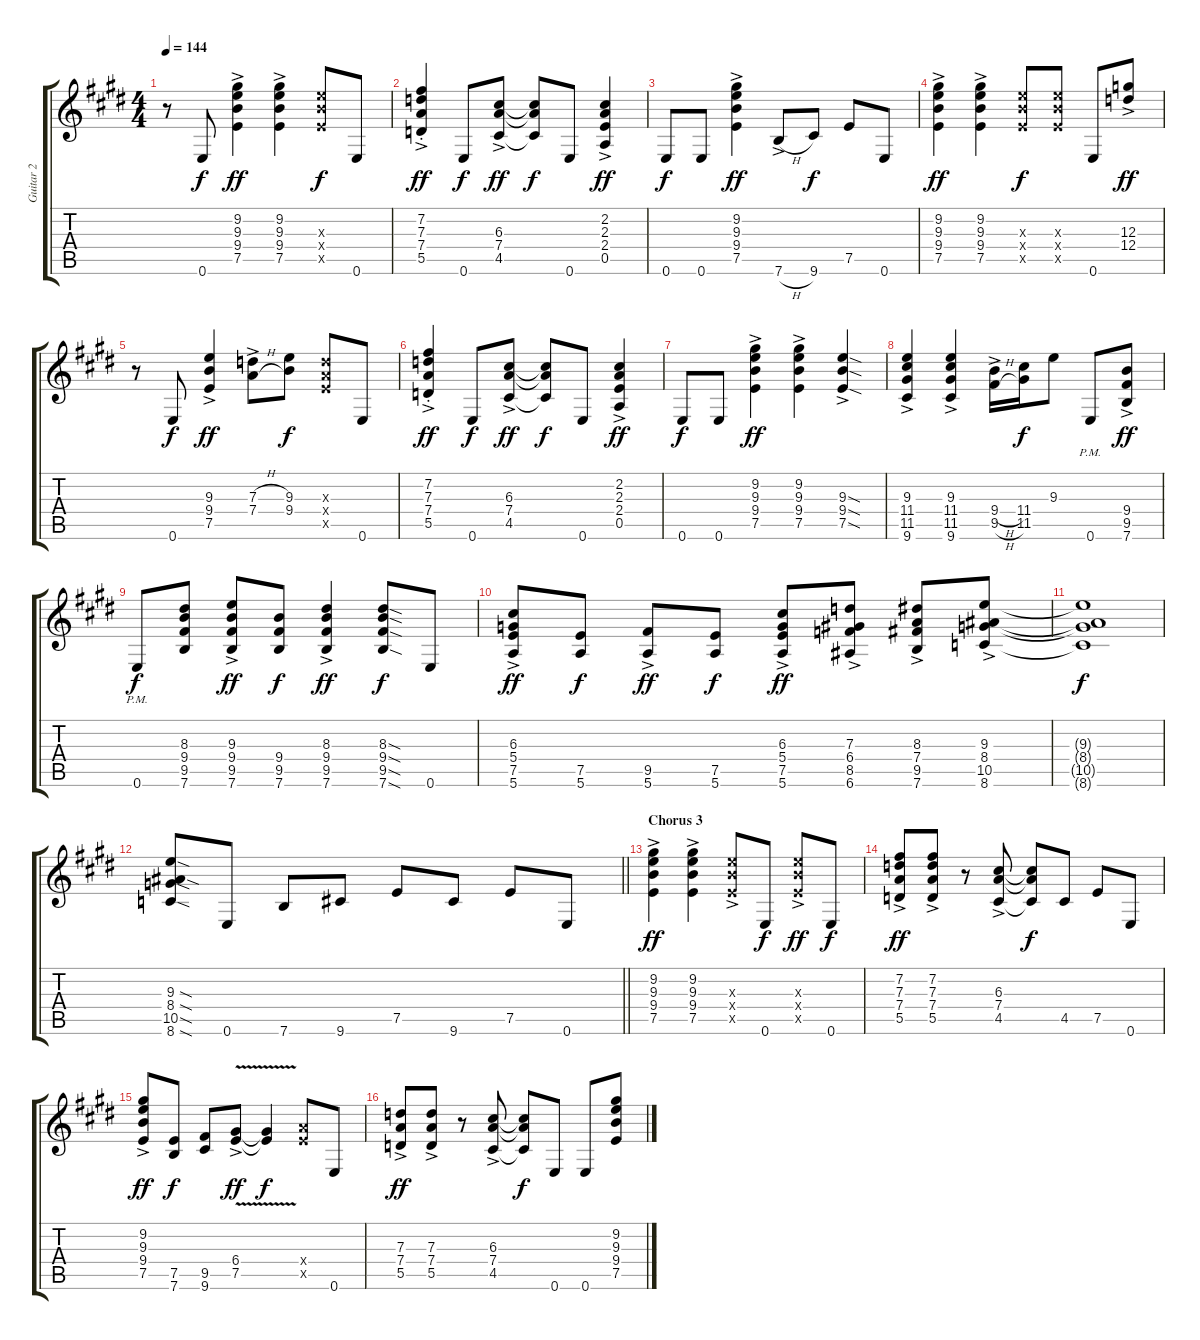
\track ("Guitar 2" "Guitar 2") {instrument electricguitarclean}
\staff {score tabs}
\tuning (E4 B3 G3 D3 A2 E2) {hide}
\ts (4 4)
\tempo 144
\clef g2
\ks c#minor
r.8{dy ff} 0.6.8{dy f} (9.2{ac} 9.3{ac} 9.4{ac} 7.5{ac}).4{dy ff} (9.2{ac} 9.3{ac} 9.4{ac} 7.5{ac}).4 (9.3{x} 9.4{x} 7.5{x}).8{dy f} 0.6.8 |
(7.2{ac st} 7.3{ac st} 7.4{ac st} 5.5{ac st}).4{dy ff} 0.6.8{dy f} (6.3{ac} 7.4{ac} 4.5{ac}).8{dy ff} (6.3{t} 7.4{t} 4.5{t}).8{dy f} 0.6.8 (2.2{ac} 2.3{ac} 2.4{ac} 0.5{ac}).4{dy ff} |
0.6.8{dy f} 0.6.8 (9.2{ac} 9.3{ac} 9.4{ac} 7.5{ac}).4{dy ff} 7.6{h ac}.8 9.6.8{dy f} 7.5.8 0.6.8 |
(9.2{ac} 9.3{ac} 9.4{ac} 7.5{ac}).4{dy ff} (9.2{ac} 9.3{ac} 9.4{ac} 7.5{ac}).4 (9.3{x} 9.4{x} 7.5{x}).8{dy f} (9.3{x} 9.4{x} 7.5{x}).8 0.6.8 (12.3{ac} 12.4{ac}).8{dy ff} |
r.8 0.6.8{dy f} (9.3{ac} 9.4{ac} 7.5{ac}).4{dy ff} (7.3{h ac} 7.4{h ac}).8 (9.3 9.4).8{dy f} (7.3{x} 7.4{x} 7.5{x}).8 0.6.8 |
(7.2{ac st} 7.3{ac st} 7.4{ac st} 5.5{ac st}).4{dy ff} 0.6.8{dy f} (6.3{ac} 7.4{ac} 4.5{ac}).8{dy ff} (6.3{t} 7.4{t} 4.5{t}).8{dy f} 0.6.8 (2.2{ac} 2.3{ac} 2.4{ac} 0.5{ac}).4{dy ff} |
0.6.8{dy f} 0.6.8 (9.2{ac} 9.3{ac} 9.4{ac} 7.5{ac}).4{dy ff} (9.2{ac} 9.3{ac} 9.4{ac} 7.5{ac}).4 (9.3{sod ac} 9.4{sod ac} 7.5{sod ac}).4 |
\ks e
(9.3{ac} 11.4{ac} 11.5{ac} 9.6{ac}).4 (9.3{ac} 11.4{ac} 11.5{ac} 9.6{ac}).4 (9.4{h ac} 9.5{h ac}).16 (11.4 11.5).16{dy f} 9.3.8 0.6{pm}.8 (9.4{ac} 9.5{ac} 7.6{ac}).8{dy ff} |
\ks c#minor
0.6{pm}.8{dy f} (8.3 9.4 9.5 7.6).8 (9.3{ac} 9.4{ac} 9.5{ac} 7.6{ac}).8{dy ff} (9.4 9.5 7.6).8{dy f} (8.3{ac} 9.4{ac} 9.5{ac} 7.6{ac}).4{dy ff} (8.3{sod} 9.4{sod} 9.5{sod} 7.6{sod}).8{dy f} 0.6.8 |
(6.3{ac} 5.4{ac} 7.5{ac} 5.6{ac}).8{dy ff} (7.5 5.6).8{dy f} (9.5{ac} 5.6{ac}).8{dy ff} (7.5 5.6).8{dy f} (6.3{ac} 5.4{ac} 7.5{ac} 5.6{ac}).8{dy ff} (7.3{ac} 6.4{ac} 8.5{ac} 6.6{ac}).8 (8.3{ac} 7.4{ac} 9.5{ac} 7.6{ac}).8 (9.3{ac} 8.4{ac} 10.5{ac} 8.6{ac}).8 |
(9.3{t} 8.4{t} 10.5{t} 8.6{t}).1{dy f} |
\barLineRight lightlight
(9.3{sod} 8.4{sod} 10.5{sod} 8.6{sod}).8 0.6.8 7.6.8 9.6.8 7.5.8 9.6.8 7.5.8 0.6.8 |
\section ("" "Chorus 3")
(9.2{ac} 9.3{ac} 9.4{ac} 7.5{ac}).4{dy ff} (9.2{ac} 9.3{ac} 9.4{ac} 7.5{ac}).4 (9.3{ac x} 9.4{ac x} 7.5{ac x}).8 0.6.8{dy f} (9.3{ac x} 9.4{ac x} 7.5{ac x}).8{dy ff} 0.6.8{dy f} |
\ks e
(7.2{ac} 7.3{ac} 7.4{ac} 5.5{ac}).8{dy ff} (7.2{ac} 7.3{ac} 7.4{ac} 5.5{ac}).8 r.8 (6.3{ac} 7.4{ac} 4.5{ac}).8 (6.3{t} 7.4{t} 4.5{t}).8{dy f} 4.5.8 7.5.8 0.6.8 |
\ks c#minor
(9.2{ac} 9.3{ac} 9.4{ac} 7.5{ac}).8{dy ff} (7.5 7.6).8{dy f} (9.5 9.6).8 (6.4{v ac} 7.5{v ac}).8{dy ff} (6.4{v t} 7.5{v t}).4{dy f} (7.4{x} 7.5{x}).8 0.6.8 |
\ks e
(7.3{ac} 7.4{ac} 5.5{ac}).8{dy ff} (7.3{ac} 7.4{ac} 5.5{ac}).8 r.8 (6.3{ac} 7.4{ac} 4.5{ac}).8 (6.3{t} 7.4{t} 4.5{t}).8{dy f} 0.6.8 0.6.8 (9.2 9.3 9.4 7.5).8
